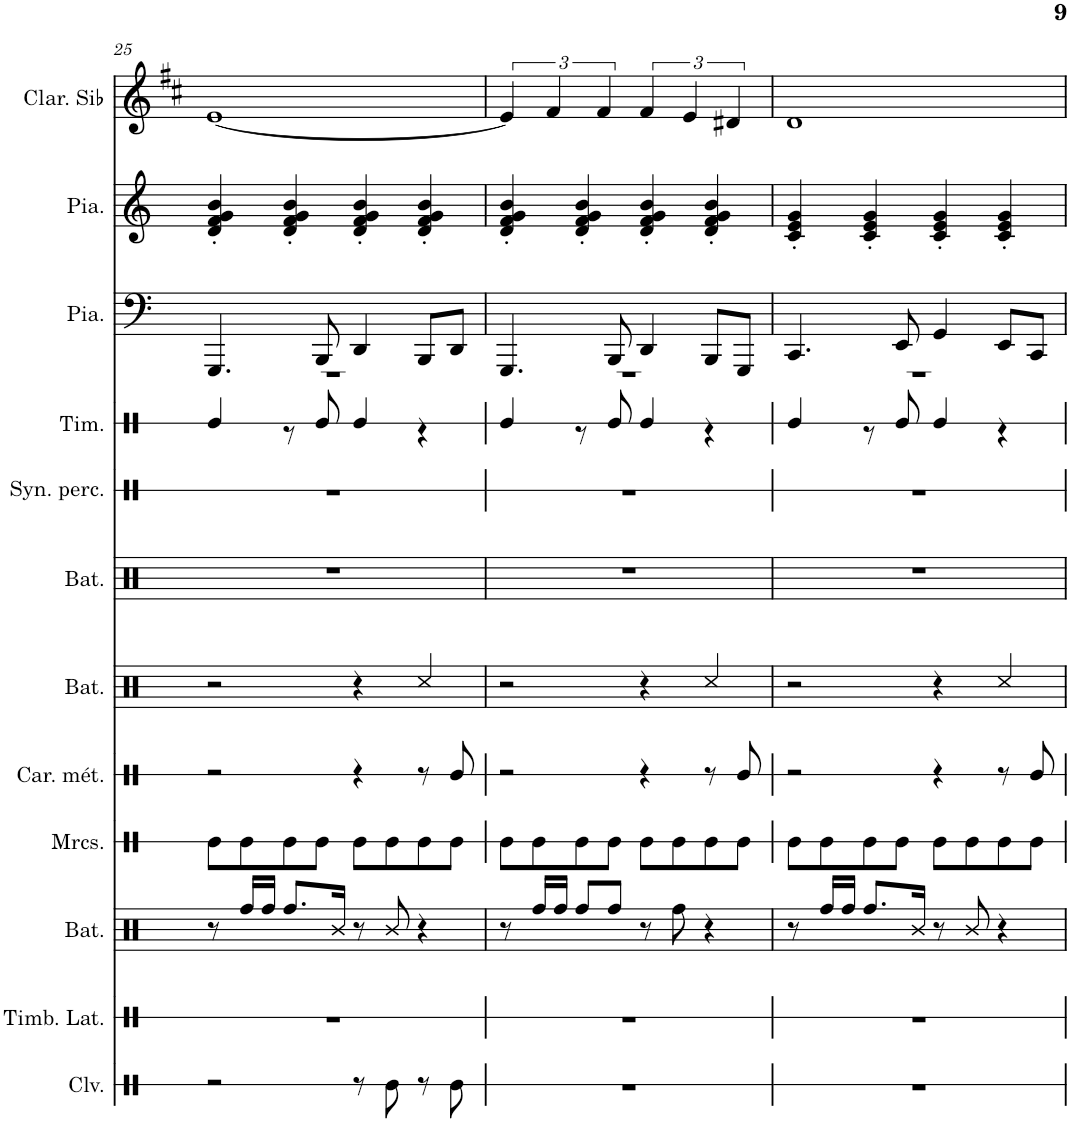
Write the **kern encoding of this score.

**kern	**kern	**kern	**kern	**kern	**kern	**kern	**kern	**kern	**kern	**kern	**kern
*part12	*part11	*part10	*part9	*part8	*part7	*part6	*part5	*part4	*part3	*part2	*part1
*staff12	*staff11	*staff10	*staff9	*staff8	*staff7	*staff6	*staff5	*staff4	*staff3	*staff2	*staff1
*I"Claves	*I"Timbales latines	*I"Batterie	*I"Maracas	*I"Carillon en métal	*I"Batterie	*I"Batterie	*I"Synthétiseur de percussions	*I"Timbre	*I"Piano	*I"Piano	*I"Clarinette en Sib
*I'Clv.	*I'Timb. Lat.	*I'Bat.	*I'Mrcs.	*I'Car. mét.	*I'Bat.	*I'Bat.	*I'Syn. perc.	*I'Tim.	*I'Pia.	*I'Pia.	*I'Clar. Sib
!!LO:PB:g=z
*clefX	*clefX	*clefX	*clefX	*clefX	*clefX	*clefX	*clefX	*clefX	*clefF4	*clefG2	*clefG2
*	*	*	*	*	*	*	*	*	*	*	*Trd1c2
*k[]	*k[]	*k[]	*k[]	*k[]	*k[]	*k[]	*k[]	*k[]	*k[]	*k[]	*k[f#c#]
*M4/4	*M4/4	*M4/4	*M4/4	*M4/4	*M4/4	*M4/4	*M4/4	*M4/4	*M4/4	*M4/4	*M4/4
=25	=25	=25	=25	=25	=25	=25	=25	=25	=25	=25	=25
*	*	*	*	*	*	*	*	*^	*	*	*
2r	1r	8r	8Re\L	2r	2r	1r	1r	1r	4Re/	4.GGG/	4d/' 4f/' 4g/' 4b/'	[1e
.	.	16Rff/LL	8Re\	.	.	.	.	.	.	.	.	.
.	.	16Rff/JJ	.	.	.	.	.	.	.	.	.	.
.	.	8.Rff/L	8Re\	.	.	.	.	.	8r	.	4d/' 4f/' 4g/' 4b/'	.
.	.	.	8Re\J	.	.	.	.	.	8Re/	8BBB/	.	.
.	.	16R/Jk	.	.	.	.	.	.	.	.	.	.
8r	.	8r	8Re\L	4r	4r	.	.	.	4Re/	4DD/	4d/' 4f/' 4g/' 4b/'	.
8Re\	.	8R/	8Re\	.	.	.	.	.	.	.	.	.
8r	.	4r	8Re\	8r	4Rcc/	.	.	.	4r	8BBB/L	4d/' 4f/' 4g/' 4b/'	.
8Re\	.	.	8Re\J	8Re/	.	.	.	.	.	8DD/J	.	.
=26	=26	=26	=26	=26	=26	=26	=26	=26	=26	=26	=26	=26
1r	1r	8r	8Re\L	2r	2r	1r	1r	1r	4Re/	4.GGG/	4d/' 4f/' 4g/' 4b/'	6e/]
.	.	16Rff/LL	8Re\	.	.	.	.	.	.	.	.	.
.	.	.	.	.	.	.	.	.	.	.	.	6f#/
.	.	16Rff/JJ	.	.	.	.	.	.	.	.	.	.
.	.	8Rff/L	8Re\	.	.	.	.	.	8r	.	4d/' 4f/' 4g/' 4b/'	.
.	.	.	.	.	.	.	.	.	.	.	.	6f#/
.	.	8Rff/J	8Re\J	.	.	.	.	.	8Re/	8BBB/	.	.
.	.	8r	8Re\L	4r	4r	.	.	.	4Re/	4DD/	4d/' 4f/' 4g/' 4b/'	6f#/
.	.	8Rff\	8Re\	.	.	.	.	.	.	.	.	.
.	.	.	.	.	.	.	.	.	.	.	.	6e/
.	.	4r	8Re\	8r	4Rcc/	.	.	.	4r	8BBB/L	4d/' 4f/' 4g/' 4b/'	.
.	.	.	.	.	.	.	.	.	.	.	.	6d#X/
.	.	.	8Re\J	8Re/	.	.	.	.	.	8GGG/J	.	.
=27	=27	=27	=27	=27	=27	=27	=27	=27	=27	=27	=27	=27
1r	1r	8r	8Re\L	2r	2r	1r	1r	1r	4Re/	4.CC/	4c/' 4e/' 4g/'	1d
.	.	16Rff/LL	8Re\	.	.	.	.	.	.	.	.	.
.	.	16Rff/JJ	.	.	.	.	.	.	.	.	.	.
.	.	8.Rff/L	8Re\	.	.	.	.	.	8r	.	4c/' 4e/' 4g/'	.
.	.	.	8Re\J	.	.	.	.	.	8Re/	8EE/	.	.
.	.	16R/Jk	.	.	.	.	.	.	.	.	.	.
.	.	8r	8Re\L	4r	4r	.	.	.	4Re/	4GG/	4c/' 4e/' 4g/'	.
.	.	8R/	8Re\	.	.	.	.	.	.	.	.	.
.	.	4r	8Re\	8r	4Rcc/	.	.	.	4r	8EE/L	4c/' 4e/' 4g/'	.
.	.	.	8Re\J	8Re/	.	.	.	.	.	8CC/J	.	.
*	*	*	*	*	*	*	*	*v	*v	*	*	*
=	=	=	=	=	=	=	=	=	=	=	=
*-	*-	*-	*-	*-	*-	*-	*-	*-	*-	*-	*-
